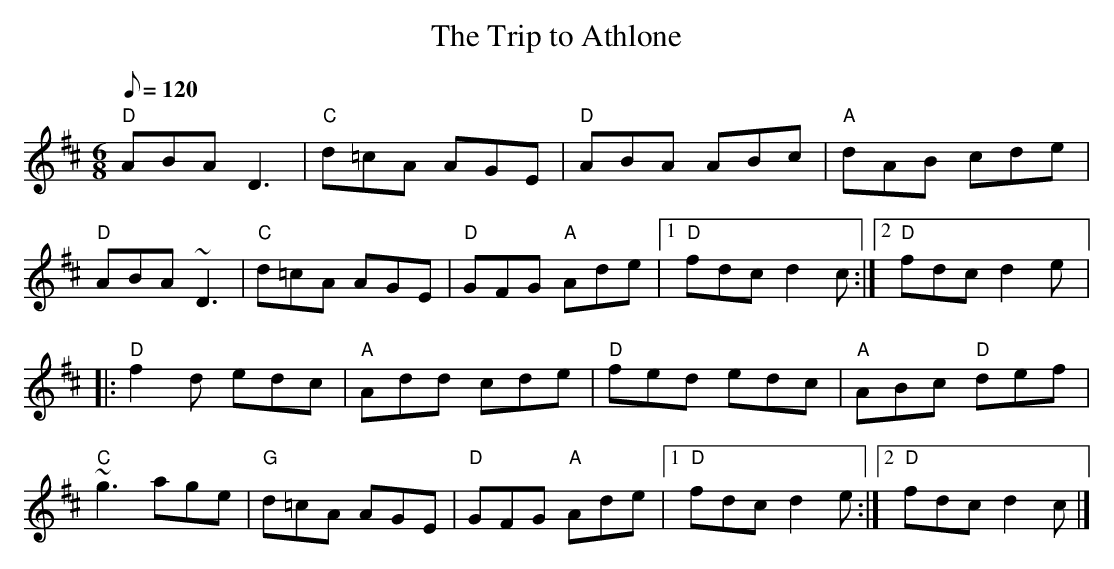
X:1
T:Trip to Athlone, The
M:6/8
L:1/8
Q:120
K:D
"D"ABA D3 | "C"d=cA AGE | "D"ABA ABc | "A"dAB cde |
"D"ABA ~D3 | "C"d=cA AGE | "D"GFG "A"Ade |1 "D"fdc d2c :|2 "D"fdc d2e |:
"D"f2d edc | "A"Add cde | "D"fed edc | "A"ABc "D"def |
"C"~g3 age | "G"d=cA AGE | "D"GFG "A"Ade |1 "D"fdc d2e :|2 "D"fdc d2c |]
